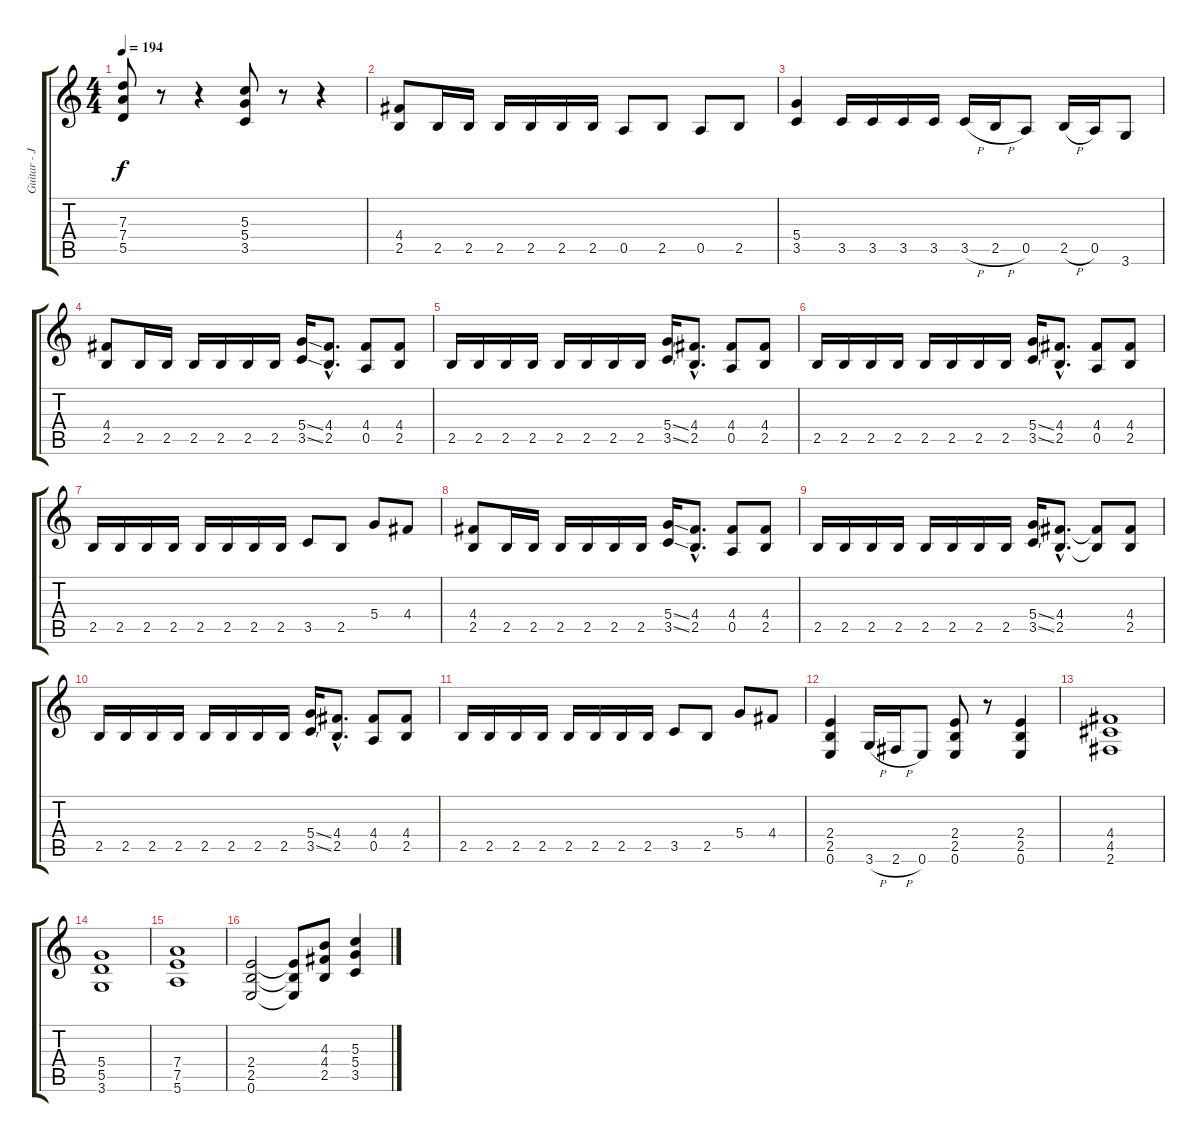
\track ("Guitar - James" "Guitar - J") {instrument distortionguitar}
\staff {score tabs}
\tuning (E4 B3 G3 D3 A2 E2) {hide}
\ts (4 4)
\tempo 194
\clef g2
\ks c
(7.3 7.4 5.5).8{dy f} r.8 r.4 (5.3 5.4 3.5).8 r.8 r.4 |
(4.4 2.5).8 2.5.16 2.5.16 2.5.16 2.5.16 2.5.16 2.5.16 0.5.8 2.5.8 0.5.8 2.5.8 |
(5.4 3.5).4 3.5.16 3.5.16 3.5.16 3.5.16 3.5{h}.16 2.5{h}.16 0.5.8 2.5{h}.16 0.5.16 3.6.8 |
(4.4 2.5).8 2.5.16 2.5.16 2.5.16 2.5.16 2.5.16 2.5.16 (5.4{ss} 3.5{ss}).16 (4.4{hac} 2.5{hac}).8{d} (4.4 0.5).8 (4.4 2.5).8 |
2.5.16 2.5.16 2.5.16 2.5.16 2.5.16 2.5.16 2.5.16 2.5.16 (5.4{ss} 3.5{ss}).16 (4.4{hac} 2.5{hac}).8{d} (4.4 0.5).8 (4.4 2.5).8 |
2.5.16 2.5.16 2.5.16 2.5.16 2.5.16 2.5.16 2.5.16 2.5.16 (5.4{ss} 3.5{ss}).16 (4.4{hac} 2.5{hac}).8{d} (4.4 0.5).8 (4.4 2.5).8 |
2.5.16 2.5.16 2.5.16 2.5.16 2.5.16 2.5.16 2.5.16 2.5.16 3.5.8 2.5.8 5.4.8 4.4.8 |
(4.4 2.5).8 2.5.16 2.5.16 2.5.16 2.5.16 2.5.16 2.5.16 (5.4{ss} 3.5{ss}).16 (4.4{hac} 2.5{hac}).8{d} (4.4 0.5).8 (4.4 2.5).8 |
2.5.16 2.5.16 2.5.16 2.5.16 2.5.16 2.5.16 2.5.16 2.5.16 (5.4{ss} 3.5{ss}).16 (4.4{hac} 2.5{hac}).8{d} (4.4{t} 2.5{t}).8 (4.4 2.5).8 |
2.5.16 2.5.16 2.5.16 2.5.16 2.5.16 2.5.16 2.5.16 2.5.16 (5.4{ss} 3.5{ss}).16 (4.4{hac} 2.5{hac}).8{d} (4.4 0.5).8 (4.4 2.5).8 |
2.5.16 2.5.16 2.5.16 2.5.16 2.5.16 2.5.16 2.5.16 2.5.16 3.5.8 2.5.8 5.4.8 4.4.8 |
(2.4 2.5 0.6).4 3.6{h}.16 2.6{h}.16 0.6.8 (2.4 2.5 0.6).8 r.8 (2.4 2.5 0.6).4 |
(4.4 4.5 2.6).1 |
(5.4 5.5 3.6).1 |
(7.4 7.5 5.6).1 |
(2.4 2.5 0.6).2 (2.4{t} 2.5{t} 0.6{t}).8 (4.3 4.4 2.5).8 (5.3 5.4 3.5).4
